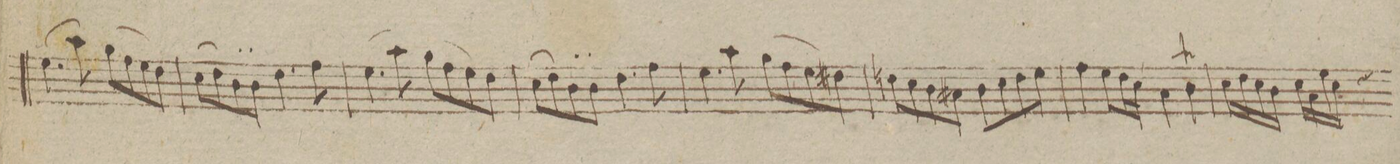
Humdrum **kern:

**kern	**dynam
*I"Violino. Principal	*
*clefG2	*
*k[f#c#g#]	*
*met(c)	*
*M4/4	*
(4.ee\	.
8aa\)	.
(8gg#\L	.
8ff#\	.
8ee\)	.
8dd\J	.
=18	=18
(8cc#\L	.
8dd\)	.
8b'\	.
8b'\J	.
4.dd\	.
8ff#\	.
=19	=19
(4.ee\	.
8aa\)	.
(8gg#\L	.
8ff#\	.
8ee\)	.
8dd\J	.
=20	=20
(8cc#\L	.
8dd\)	.
8b'\	.
8b'\J	.
4.dd\	.
8ff#\	.
=21	=21
4.ee\	.
8aa\	.
(8gg#\L	.
8ff#\	.
8ee\)	.
8dd#X\J	.
=22	=22
8ddn\L	.
8cc#\	.
8b\	.
8a#X\J	.
8b\L	.
8cc#\	.
8dd\	.
8ee\J	.
=23	=23
4ff#\	.
8ee\L	.
16dd\L	.
16cc#\JJ	.
4a\	.
4bT\	.
=24	=24
16cc#\LL	.
16dd\	.
16cc#\	.
16b\JJ	.
16cc#\LL	.
16a\	.
16ee\	.
16cc#\JJ	.
*custosdd	*
*-	*-
